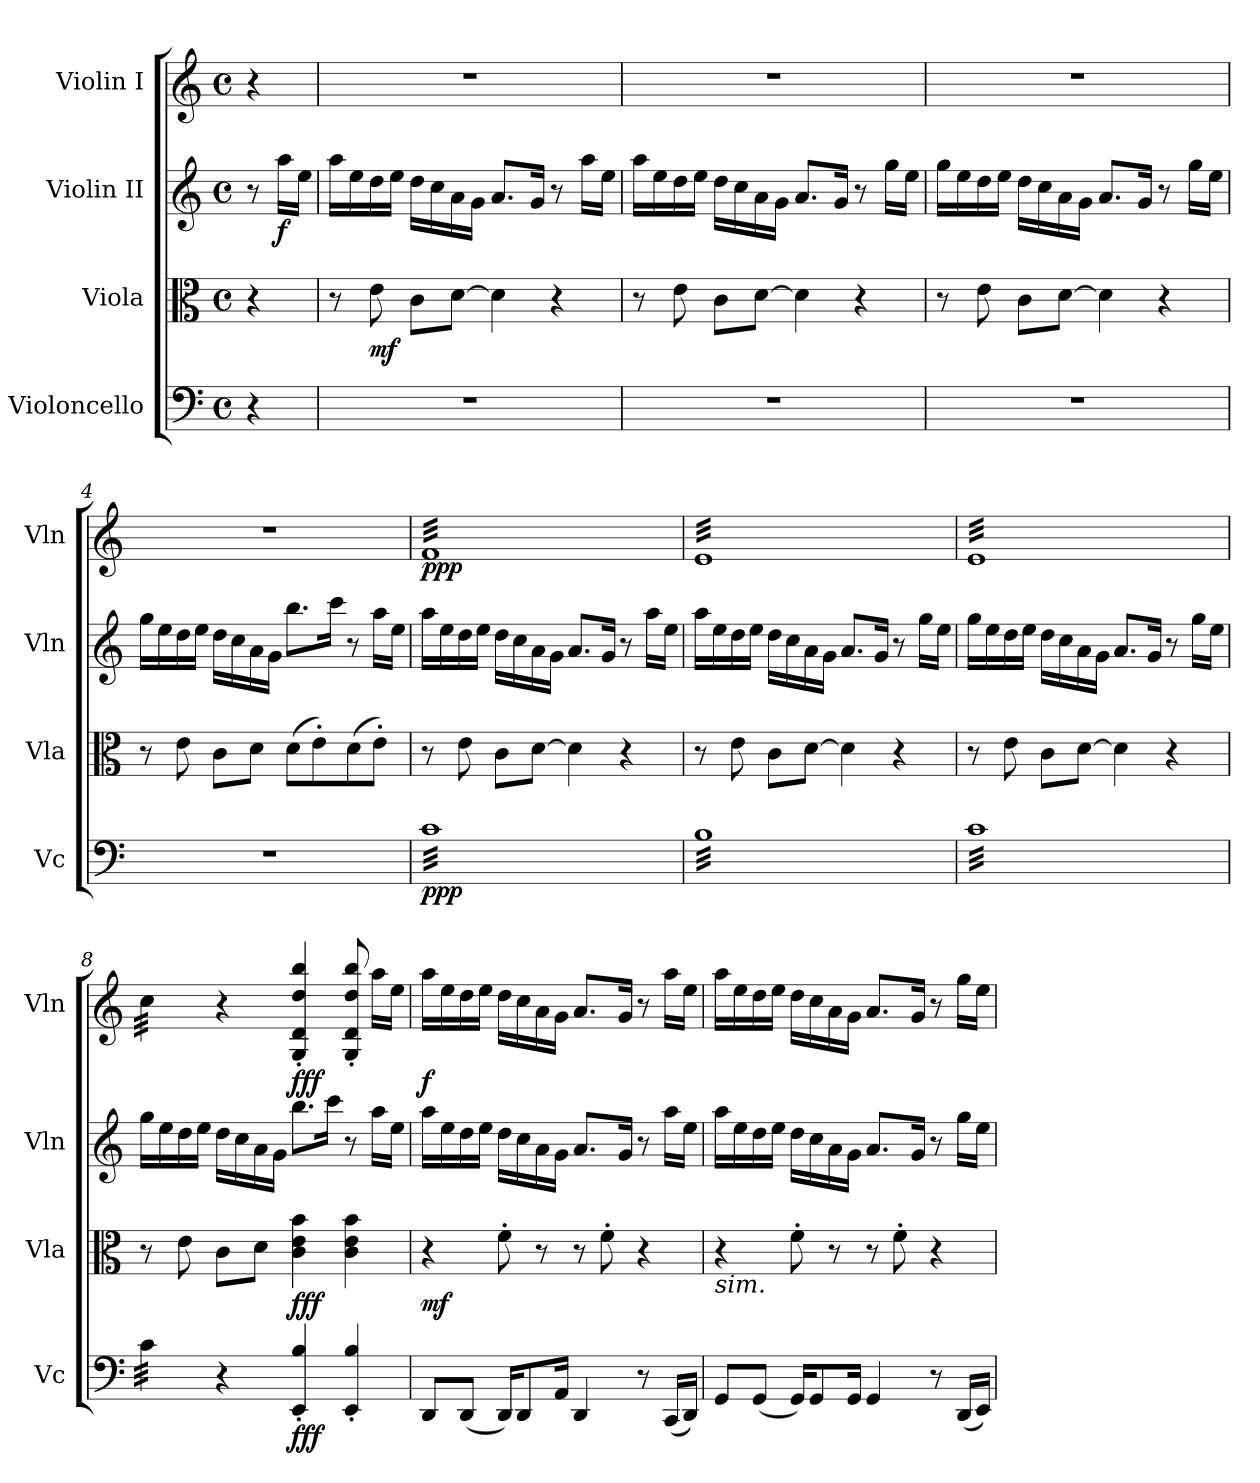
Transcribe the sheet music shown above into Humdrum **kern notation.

**kern	**dynam	**kern	**dynam	**kern	**dynam	**kern	**dynam
*part4	*part4	*part3	*part3	*part2	*part2	*part1	*part1
*staff4	*staff4	*staff3	*staff3	*staff2	*staff2	*staff1	*staff1
*I"Violoncello	*	*I"Viola	*	*I"Violin II	*	*I"Violin I	*
*I'Vc	*	*I'Vla	*	*I'Vln	*	*I'Vln	*
*clefF4	*	*clefC3	*	*clefG2	*	*clefG2	*
*k[]	*	*k[]	*	*k[]	*	*k[]	*
*M4/4	*	*M4/4	*	*M4/4	*	*M4/4	*
*met(c)	*	*met(c)	*	*met(c)	*	*met(c)	*
*MM112	*	*MM112	*	*MM112	*	*MM112	*
=	=	=	=	=	=	=	=
4r	.	4r	.	8r	.	4r	.
!	!	!	!	!	!LO:DY:b	!	!
.	.	.	.	16aa\LL	f	.	.
.	.	.	.	16ee\JJ	.	.	.
=1	=1	=1	=1	=1	=1	=1	=1
1r	.	8r	.	16aa\LL	.	1r	.
.	.	.	.	16ee\	.	.	.
!	!	!	!LO:DY:b	!	!	!	!
.	.	8e\	mf	16dd\	.	.	.
.	.	.	.	16ee\JJ	.	.	.
.	.	8c\L	.	16dd\LL	.	.	.
.	.	.	.	16cc\	.	.	.
.	.	[8d\J	.	16a\	.	.	.
.	.	.	.	16g\JJ	.	.	.
.	.	4d\]	.	8.a/L	.	.	.
.	.	.	.	16g/Jk	.	.	.
.	.	4r	.	8r	.	.	.
.	.	.	.	16aa\LL	.	.	.
.	.	.	.	16ee\JJ	.	.	.
=2	=2	=2	=2	=2	=2	=2	=2
1r	.	8r	.	16aa\LL	.	1r	.
.	.	.	.	16ee\	.	.	.
.	.	8e\	.	16dd\	.	.	.
.	.	.	.	16ee\JJ	.	.	.
.	.	8c\L	.	16dd\LL	.	.	.
.	.	.	.	16cc\	.	.	.
.	.	[8d\J	.	16a\	.	.	.
.	.	.	.	16g\JJ	.	.	.
.	.	4d\]	.	8.a/L	.	.	.
.	.	.	.	16g/Jk	.	.	.
.	.	4r	.	8r	.	.	.
.	.	.	.	16gg\LL	.	.	.
.	.	.	.	16ee\JJ	.	.	.
!!LO:LB:g=z
=3	=3	=3	=3	=3	=3	=3	=3
1r	.	8r	.	16gg\LL	.	1r	.
.	.	.	.	16ee\	.	.	.
.	.	8e\	.	16dd\	.	.	.
.	.	.	.	16ee\JJ	.	.	.
.	.	8c\L	.	16dd\LL	.	.	.
.	.	.	.	16cc\	.	.	.
.	.	[8d\J	.	16a\	.	.	.
.	.	.	.	16g\JJ	.	.	.
.	.	4d\]	.	8.a/L	.	.	.
.	.	.	.	16g/Jk	.	.	.
.	.	4r	.	8r	.	.	.
.	.	.	.	16gg\LL	.	.	.
.	.	.	.	16ee\JJ	.	.	.
=4	=4	=4	=4	=4	=4	=4	=4
1r	.	8r	.	16gg\LL	.	1r	.
.	.	.	.	16ee\	.	.	.
.	.	8e\	.	16dd\	.	.	.
.	.	.	.	16ee\JJ	.	.	.
.	.	8c\L	.	16dd\LL	.	.	.
.	.	.	.	16cc\	.	.	.
.	.	8d\J	.	16a\	.	.	.
.	.	.	.	16g\JJ	.	.	.
.	.	(8d\L	.	8.bb\L	.	.	.
.	.	8e'\)	.	.	.	.	.
.	.	.	.	16ccc\Jk	.	.	.
.	.	(8d\	.	8r	.	.	.
.	.	8e'\J)	.	16aa\LL	.	.	.
.	.	.	.	16ee\JJ	.	.	.
=5	=5	=5	=5	=5	=5	=5	=5
!	!LO:DY:b	!	!	!	!	!	!
!	!LO:DY:n=1:b	!	!	!	!	!	!LO:DY:b
!	!	!	!	!	!	!	!LO:DY:n=1:b
*tremolo	*	*	*	*	*	*	*
*	*	*	*	*	*	*tremolo	*
32cLLL	pp p	8r	.	16aa\LL	.	32fLLL	pp p
32c	.	.	.	.	.	32f	.
32c	.	.	.	16ee\	.	32f	.
32c	.	.	.	.	.	32f	.
32c	.	8e\	.	16dd\	.	32f	.
32c	.	.	.	.	.	32f	.
32c	.	.	.	16ee\JJ	.	32f	.
32c	.	.	.	.	.	32f	.
32c	.	8c\L	.	16dd\LL	.	32f	.
32c	.	.	.	.	.	32f	.
32c	.	.	.	16cc\	.	32f	.
32c	.	.	.	.	.	32f	.
32c	.	[8d\J	.	16a\	.	32f	.
32c	.	.	.	.	.	32f	.
32c	.	.	.	16g\JJ	.	32f	.
32c	.	.	.	.	.	32f	.
32c	.	4d\]	.	8.a/L	.	32f	.
32c	.	.	.	.	.	32f	.
32c	.	.	.	.	.	32f	.
32c	.	.	.	.	.	32f	.
32c	.	.	.	.	.	32f	.
32c	.	.	.	.	.	32f	.
32c	.	.	.	16g/Jk	.	32f	.
32c	.	.	.	.	.	32f	.
32c	.	4r	.	8r	.	32f	.
32c	.	.	.	.	.	32f	.
32c	.	.	.	.	.	32f	.
32c	.	.	.	.	.	32f	.
32c	.	.	.	16aa\LL	.	32f	.
32c	.	.	.	.	.	32f	.
32c	.	.	.	16ee\JJ	.	32f	.
32cJJJ	.	.	.	.	.	32fJJJ	.
!!LO:LB:g=z
=6	=6	=6	=6	=6	=6	=6	=6
32BLLL	.	8r	.	16aa\LL	.	32eLLL	.
32B	.	.	.	.	.	32e	.
32B	.	.	.	16ee\	.	32e	.
32B	.	.	.	.	.	32e	.
32B	.	8e\	.	16dd\	.	32e	.
32B	.	.	.	.	.	32e	.
32B	.	.	.	16ee\JJ	.	32e	.
32B	.	.	.	.	.	32e	.
32B	.	8c\L	.	16dd\LL	.	32e	.
32B	.	.	.	.	.	32e	.
32B	.	.	.	16cc\	.	32e	.
32B	.	.	.	.	.	32e	.
32B	.	[8d\J	.	16a\	.	32e	.
32B	.	.	.	.	.	32e	.
32B	.	.	.	16g\JJ	.	32e	.
32B	.	.	.	.	.	32e	.
32B	.	4d\]	.	8.a/L	.	32e	.
32B	.	.	.	.	.	32e	.
32B	.	.	.	.	.	32e	.
32B	.	.	.	.	.	32e	.
32B	.	.	.	.	.	32e	.
32B	.	.	.	.	.	32e	.
32B	.	.	.	16g/Jk	.	32e	.
32B	.	.	.	.	.	32e	.
32B	.	4r	.	8r	.	32e	.
32B	.	.	.	.	.	32e	.
32B	.	.	.	.	.	32e	.
32B	.	.	.	.	.	32e	.
32B	.	.	.	16gg\LL	.	32e	.
32B	.	.	.	.	.	32e	.
32B	.	.	.	16ee\JJ	.	32e	.
32BJJJ	.	.	.	.	.	32eJJJ	.
=7	=7	=7	=7	=7	=7	=7	=7
32cLLL	.	8r	.	16gg\LL	.	32eLLL	.
32c	.	.	.	.	.	32e	.
32c	.	.	.	16ee\	.	32e	.
32c	.	.	.	.	.	32e	.
32c	.	8e\	.	16dd\	.	32e	.
32c	.	.	.	.	.	32e	.
32c	.	.	.	16ee\JJ	.	32e	.
32c	.	.	.	.	.	32e	.
32c	.	8c\L	.	16dd\LL	.	32e	.
32c	.	.	.	.	.	32e	.
32c	.	.	.	16cc\	.	32e	.
32c	.	.	.	.	.	32e	.
32c	.	[8d\J	.	16a\	.	32e	.
32c	.	.	.	.	.	32e	.
32c	.	.	.	16g\JJ	.	32e	.
32c	.	.	.	.	.	32e	.
32c	.	4d\]	.	8.a/L	.	32e	.
32c	.	.	.	.	.	32e	.
32c	.	.	.	.	.	32e	.
32c	.	.	.	.	.	32e	.
32c	.	.	.	.	.	32e	.
32c	.	.	.	.	.	32e	.
32c	.	.	.	16g/Jk	.	32e	.
32c	.	.	.	.	.	32e	.
32c	.	4r	.	8r	.	32e	.
32c	.	.	.	.	.	32e	.
32c	.	.	.	.	.	32e	.
32c	.	.	.	.	.	32e	.
32c	.	.	.	16gg\LL	.	32e	.
32c	.	.	.	.	.	32e	.
32c	.	.	.	16ee\JJ	.	32e	.
32cJJJ	.	.	.	.	.	32eJJJ	.
=8	=8	=8	=8	=8	=8	=8	=8
32c\LLL	.	8r	.	16gg\LL	.	32cc\LLL	.
32c\	.	.	.	.	.	32cc\	.
32c\	.	.	.	16ee\	.	32cc\	.
32c\	.	.	.	.	.	32cc\	.
32c\	.	8e\	.	16dd\	.	32cc\	.
32c\	.	.	.	.	.	32cc\	.
32c\	.	.	.	16ee\JJ	.	32cc\	.
32c\JJJ	.	.	.	.	.	32cc\JJJ	.
*	*	*	*	*	*	*Xtremolo	*
*Xtremolo	*	*	*	*	*	*	*
4r	.	8c\L	.	16dd\LL	.	4r	.
.	.	.	.	16cc\	.	.	.
.	.	8d\J	.	16a\	.	.	.
.	.	.	.	16g\JJ	.	.	.
!	!LO:DY:b	!	!LO:DY:b	!	!	!	!LO:DY:b
4EE/' 4B/'	fff	4c\ 4e\ 4b\	fff	8.bb\L	.	4G/' 4d/' 4dd/' 4bb/'	fff
.	.	.	.	16ccc\Jk	.	.	.
4EE/' 4B/'	.	4c\ 4e\ 4b\	.	8r	.	8G/' 8d/' 8dd/' 8bb/'	.
.	.	.	.	16aa\LL	.	16aa\LL	.
.	.	.	.	16ee\JJ	.	16ee\JJ	.
!!LO:PB:g=z
=9	=9	=9	=9	=9	=9	=9	=9
!	!	!	!LO:DY:b	!	!	!	!LO:DY:b
8DD/L	.	4r	mf	16aa\LL	.	16aa\LL	f
.	.	.	.	16ee\	.	16ee\	.
(8DD/J	.	.	.	16dd\	.	16dd\	.
.	.	.	.	16ee\JJ	.	16ee\JJ	.
16DD/KL)	.	8f'\	.	16dd\LL	.	16dd\LL	.
8DD/	.	.	.	16cc\	.	16cc\	.
.	.	8r	.	16a\	.	16a\	.
16AA/Jk	.	.	.	16g\JJ	.	16g\JJ	.
4DD/	.	8r	.	8.a/L	.	8.a/L	.
.	.	8f'\	.	.	.	.	.
.	.	.	.	16g/Jk	.	16g/Jk	.
8r	.	4r	.	8r	.	8r	.
(16CC/LL	.	.	.	16aa\LL	.	16aa\LL	.
16DD/JJ)	.	.	.	16ee\JJ	.	16ee\JJ	.
=10	=10	=10	=10	=10	=10	=10	=10
!	!	!LO:TX:b:i:t=sim.	!	!	!	!	!
8GG/L	.	4r	.	16aa\LL	.	16aa\LL	.
.	.	.	.	16ee\	.	16ee\	.
(8GG/J	.	.	.	16dd\	.	16dd\	.
.	.	.	.	16ee\JJ	.	16ee\JJ	.
16GG/KL)	.	8f'\	.	16dd\LL	.	16dd\LL	.
8GG/	.	.	.	16cc\	.	16cc\	.
.	.	8r	.	16a\	.	16a\	.
16GG/Jk	.	.	.	16g\JJ	.	16g\JJ	.
4GG/	.	8r	.	8.a/L	.	8.a/L	.
.	.	8f'\	.	.	.	.	.
.	.	.	.	16g/Jk	.	16g/Jk	.
8r	.	4r	.	8r	.	8r	.
(16DD/LL	.	.	.	16gg\LL	.	16gg\LL	.
16EE/JJ)	.	.	.	16ee\JJ	.	16ee\JJ	.
=	=	=	=	=	=	=	=
*-	*-	*-	*-	*-	*-	*-	*-
